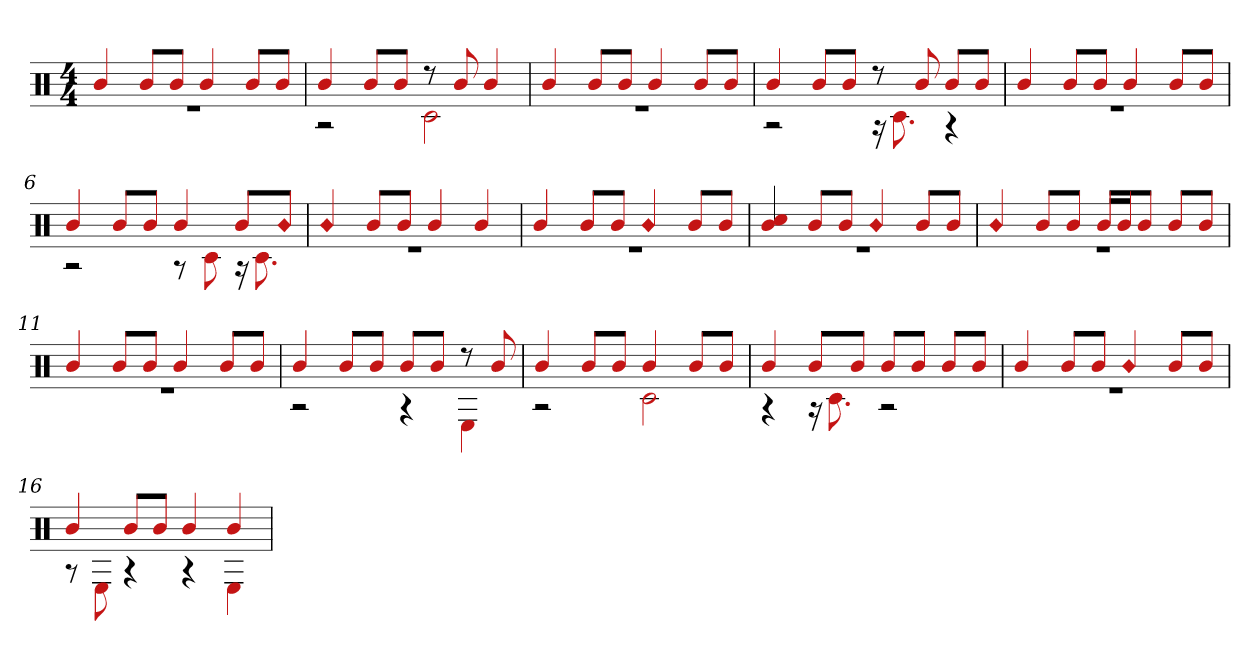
**kern
*part1
*staff1
*clefX
*k[]
*M4/4
=1
*^
4b	1r
8bL	.
8bJ	.
4b	.
8bL	.
8bJ	.
=2	=2
4b	2r
8bL	.
8bJ	.
8r	2c#
8b	.
4b	.
=3	=3
4b	1r
8bL	.
8bJ	.
4b	.
8bL	.
8bJ	.
=4	=4
4b	2r
8bL	.
8bJ	.
8r	16r
.	8.c#
8b	.
8bL	4r
8bJ	.
=5	=5
4b	1r
8bL	.
8bJ	.
4b	.
8bL	.
8bJ	.
=6	=6
4b	2r
8bL	.
8bJ	.
4b	8r
.	8c#
8bL	16r
.	8.c#
!LO:N:head=diamond	!
8bJ	.
=7	=7
!LO:N:head=diamond	!
4b	1r
8bL	.
8bJ	.
4b	.
4b	.
=8	=8
4b	1r
8bL	.
8bJ	.
!LO:N:head=diamond	!
4b	.
8bL	.
8bJ	.
=9	=9
4b 4cc#	1r
8bL	.
8bJ	.
!LO:N:head=diamond	!
4b	.
8bL	.
8bJ	.
=10	=10
!LO:N:head=diamond	!
4b	1r
8bL	.
8bJ	.
16bLL	.
16bJ	.
8bJ	.
8bL	.
8bJ	.
=11	=11
4b	1r
8bL	.
8bJ	.
4b	.
8bL	.
8bJ	.
=12	=12
4b	2r
8bL	.
8bJ	.
8bL	4r
8bJ	.
8r	4E
8b	.
=13	=13
4b	2r
8bL	.
8bJ	.
4b	2c#
8bL	.
8bJ	.
=14	=14
4b	4r
8bL	16r
.	8.c#
8bJ	.
8bL	2r
8bJ	.
8bL	.
8bJ	.
=15	=15
4b	1r
8bL	.
8bJ	.
!LO:N:head=diamond	!
4b	.
8bL	.
8bJ	.
=16	=16
4b	8r
.	8E
8bL	4r
8bJ	.
4b	4r
4b	4E
*v	*v
=
*-
